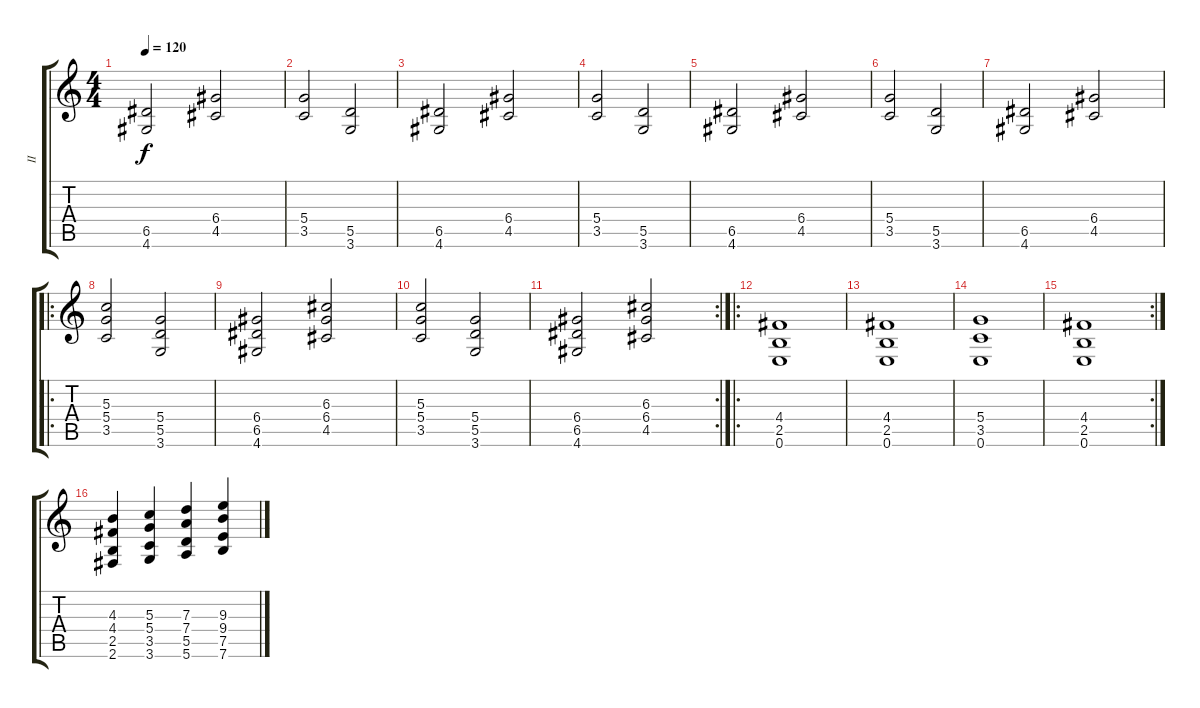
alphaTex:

\track ("II" "II") {instrument distortionguitar}
\staff {score tabs}
\tuning (E4 B3 G3 D3 A2 E2) {hide}
\ts (4 4)
\tempo 120
\clef g2
\ks c
(6.5 4.6).2{dy f} (6.4 4.5).2 |
(5.4 3.5).2 (5.5 3.6).2 |
(6.5 4.6).2 (6.4 4.5).2 |
(5.4 3.5).2 (5.5 3.6).2 |
(6.5 4.6).2 (6.4 4.5).2 |
(5.4 3.5).2 (5.5 3.6).2 |
(6.5 4.6).2 (6.4 4.5).2 |
\ro
(5.3 5.4 3.5).2 (5.4 5.5 3.6).2 |
(6.4 6.5 4.6).2 (6.3 6.4 4.5).2 |
(5.3 5.4 3.5).2 (5.4 5.5 3.6).2 |
\rc 2
(6.4 6.5 4.6).2 (6.3 6.4 4.5).2 |
\ro
(4.4 2.5 0.6).1 |
(4.4 2.5 0.6).1 |
(5.4 3.5 0.6).1 |
\rc 2
(4.4 2.5 0.6).1 |
(4.3 4.4 2.5 2.6).4 (5.3 5.4 3.5 3.6).4 (7.3 7.4 5.5 5.6).4 (9.3 9.4 7.5 7.6).4
